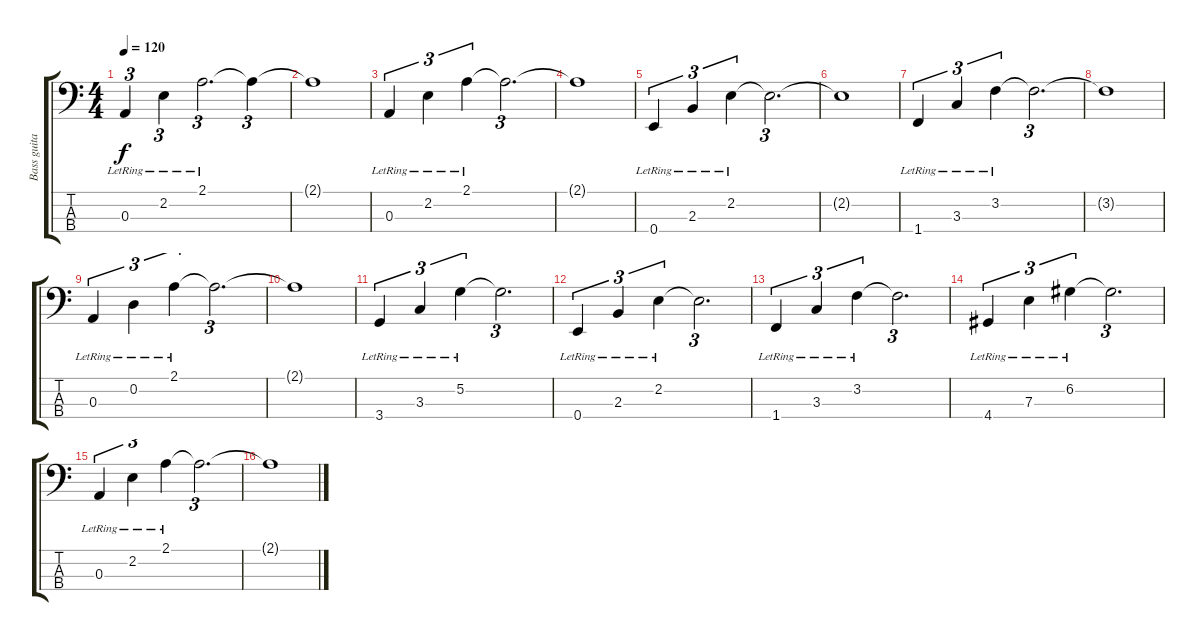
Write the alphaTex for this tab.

\track ("Bass guitar" "Bass guita") {instrument electricbassfinger}
\staff {score tabs}
\tuning (G2 D2 A1 E1) {hide}
\ts (4 4)
\tempo 120
\clef f4
\ks c
0.3{lr}.4{tu (3 2) dy f} 2.2{lr}.4{tu (3 2)} 2.1{lr}.2{d tu (3 2)} 2.1{t}.4{tu (3 2)} |
2.1{t}.1 |
0.3{lr}.4{tu (3 2)} 2.2{lr}.4{tu (3 2)} 2.1{lr}.4{tu (3 2)} 2.1{t}.2{d tu (3 2)} |
2.1{t}.1 |
0.4{lr}.4{tu (3 2)} 2.3{lr}.4{tu (3 2)} 2.2{lr}.4{tu (3 2)} 2.2{t}.2{d tu (3 2)} |
2.2{t}.1 |
1.4{lr}.4{tu (3 2)} 3.3{lr}.4{tu (3 2)} 3.2{lr}.4{tu (3 2)} 3.2{t}.2{d tu (3 2)} |
3.2{t}.1 |
0.3{lr}.4{tu (3 2)} 0.2{lr}.4{tu (3 2)} 2.1{lr}.4{tu (3 2)} 2.1{t}.2{d tu (3 2)} |
2.1{t}.1 |
3.4{lr}.4{tu (3 2)} 3.3{lr}.4{tu (3 2)} 5.2{lr}.4{tu (3 2)} 5.2{t}.2{d tu (3 2)} |
0.4{lr}.4{tu (3 2)} 2.3{lr}.4{tu (3 2)} 2.2{lr}.4{tu (3 2)} 2.2{t}.2{d tu (3 2)} |
1.4{lr}.4{tu (3 2)} 3.3{lr}.4{tu (3 2)} 3.2{lr}.4{tu (3 2)} 3.2{t}.2{d tu (3 2)} |
4.4{lr}.4{tu (3 2)} 7.3{lr}.4{tu (3 2)} 6.2{lr}.4{tu (3 2)} 6.2{t}.2{d tu (3 2)} |
0.3{lr}.4{tu (3 2)} 2.2{lr}.4{tu (3 2)} 2.1{lr}.4{tu (3 2)} 2.1{t}.2{d tu (3 2)} |
2.1{t}.1
